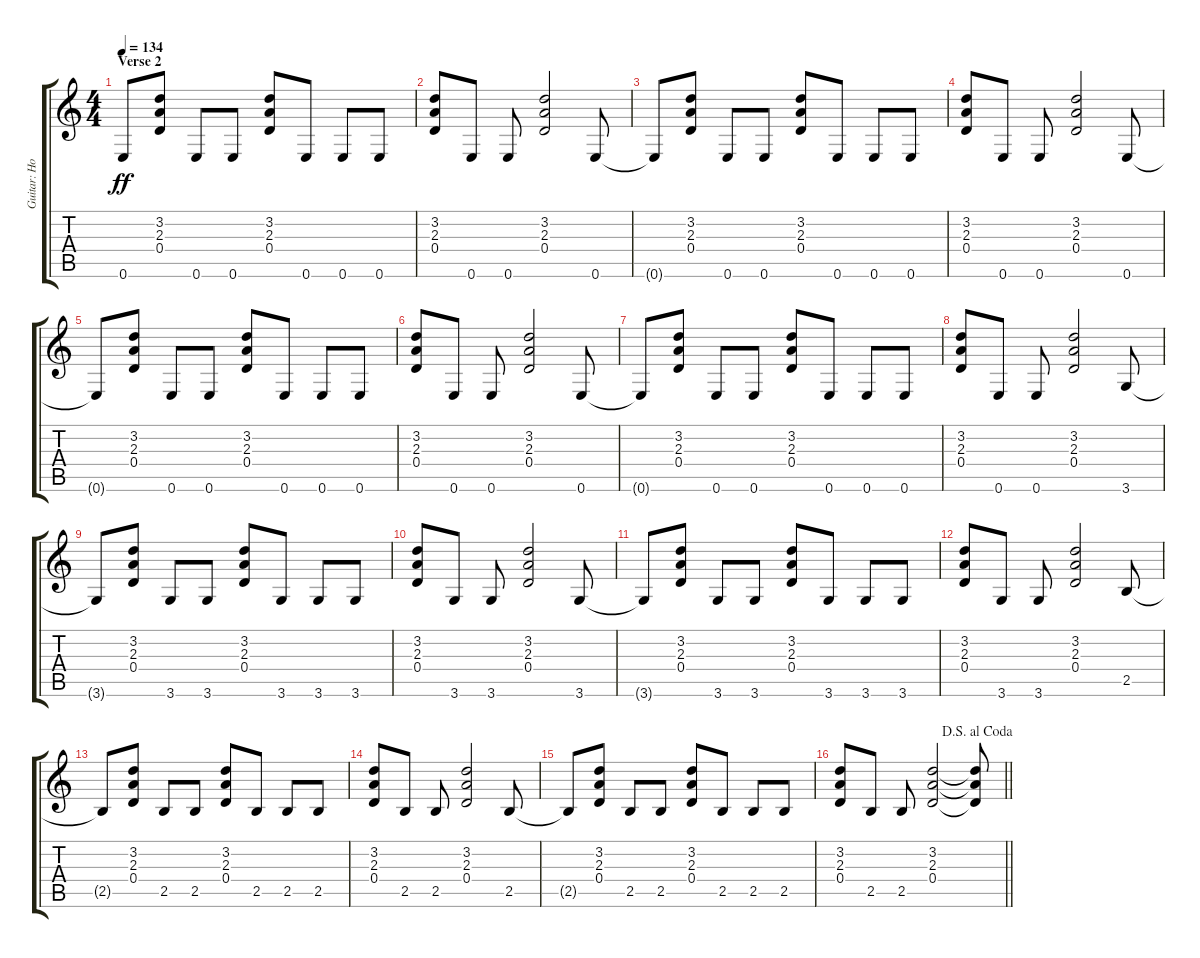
\track ("Guitar: Howard" "Guitar: Ho") {instrument overdrivenguitar}
\staff {score tabs}
\tuning (E4 B3 G3 D3 A2 E2) {hide}
\ts (4 4)
\section ("" "Verse 2")
\tempo 134
\clef g2
\ks c
0.6{t}.8{dy ff} (3.2 2.3 0.4).8 0.6.8 0.6.8 (3.2 2.3 0.4).8 0.6.8 0.6.8 0.6.8 |
(3.2 2.3 0.4).8 0.6.8 0.6.8 (3.2 2.3 0.4).2 0.6.8 |
0.6{t}.8 (3.2 2.3 0.4).8 0.6.8 0.6.8 (3.2 2.3 0.4).8 0.6.8 0.6.8 0.6.8 |
(3.2 2.3 0.4).8 0.6.8 0.6.8 (3.2 2.3 0.4).2 0.6.8 |
0.6{t}.8 (3.2 2.3 0.4).8 0.6.8 0.6.8 (3.2 2.3 0.4).8 0.6.8 0.6.8 0.6.8 |
(3.2 2.3 0.4).8 0.6.8 0.6.8 (3.2 2.3 0.4).2 0.6.8 |
0.6{t}.8 (3.2 2.3 0.4).8 0.6.8 0.6.8 (3.2 2.3 0.4).8 0.6.8 0.6.8 0.6.8 |
(3.2 2.3 0.4).8 0.6.8 0.6.8 (3.2 2.3 0.4).2 3.6.8 |
3.6{t}.8 (3.2 2.3 0.4).8 3.6.8 3.6.8 (3.2 2.3 0.4).8 3.6.8 3.6.8 3.6.8 |
(3.2 2.3 0.4).8 3.6.8 3.6.8 (3.2 2.3 0.4).2 3.6.8 |
3.6{t}.8 (3.2 2.3 0.4).8 3.6.8 3.6.8 (3.2 2.3 0.4).8 3.6.8 3.6.8 3.6.8 |
(3.2 2.3 0.4).8 3.6.8 3.6.8 (3.2 2.3 0.4).2 2.5.8 |
2.5{t}.8 (3.2 2.3 0.4).8 2.5.8 2.5.8 (3.2 2.3 0.4).8 2.5.8 2.5.8 2.5.8 |
(3.2 2.3 0.4).8 2.5.8 2.5.8 (3.2 2.3 0.4).2 2.5.8 |
2.5{t}.8 (3.2 2.3 0.4).8 2.5.8 2.5.8 (3.2 2.3 0.4).8 2.5.8 2.5.8 2.5.8 |
\jump dalsegnoalcoda
\barLineRight lightlight
(3.2 2.3 0.4).8 2.5.8 2.5.8 (3.2 2.3 0.4).2 (3.2{t} 2.3{t} 0.4{t}).8
